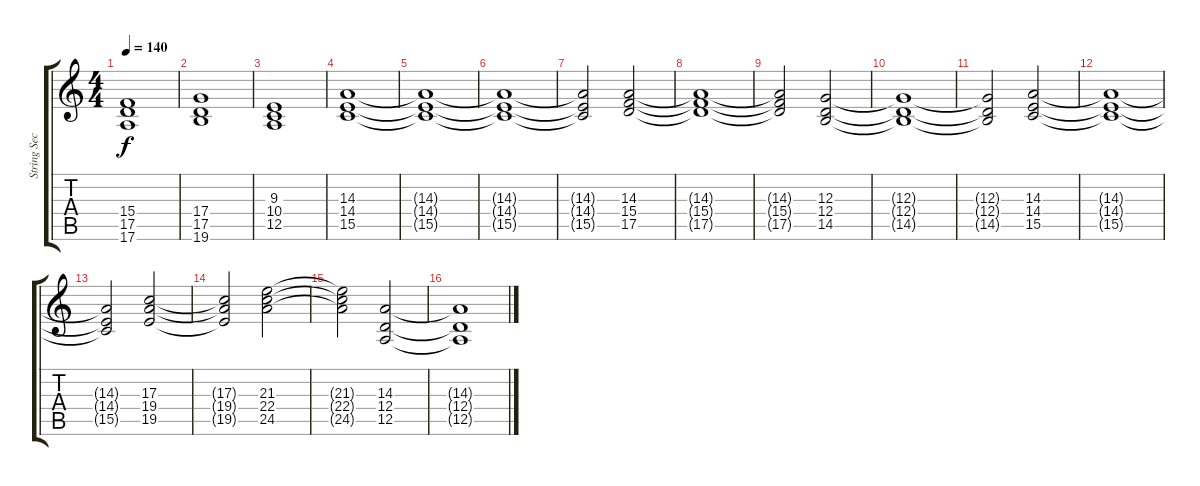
\track ("String Section 2" "String Sec") {instrument stringensemble2}
\staff {score tabs}
\tuning (E4 B3 G3 D3 A2 E2) {hide}
\ts (4 4)
\tempo 140
\clef g2
\ks c
(15.4{t} 17.5{t} 17.6{t}).1{dy f} |
(17.4 17.5 19.6).1 |
(9.3 10.4 12.5).1 |
(14.3 14.4 15.5).1 |
(14.3{t} 14.4{t} 15.5{t}).1 |
(14.3{t} 14.4{t} 15.5{t}).1 |
(14.3{t} 14.4{t} 15.5{t}).2 (14.3 15.4 17.5).2 |
(14.3{t} 15.4{t} 17.5{t}).1 |
(14.3{t} 15.4{t} 17.5{t}).2 (12.3 12.4 14.5).2 |
(12.3{t} 12.4{t} 14.5{t}).1 |
(12.3{t} 12.4{t} 14.5{t}).2 (14.3 14.4 15.5).2 |
(14.3{t} 14.4{t} 15.5{t}).1{volume 14} |
(14.3{t} 14.4{t} 15.5{t}).2 (17.3 19.4 19.5).2 |
(17.3{t} 19.4{t} 19.5{t}).2 (21.3 22.4 24.5).2 |
(21.3{t} 22.4{t} 24.5{t}).2 (14.3 12.4 12.5).2{volume 8} |
(14.3{t} 12.4{t} 12.5{t}).1
